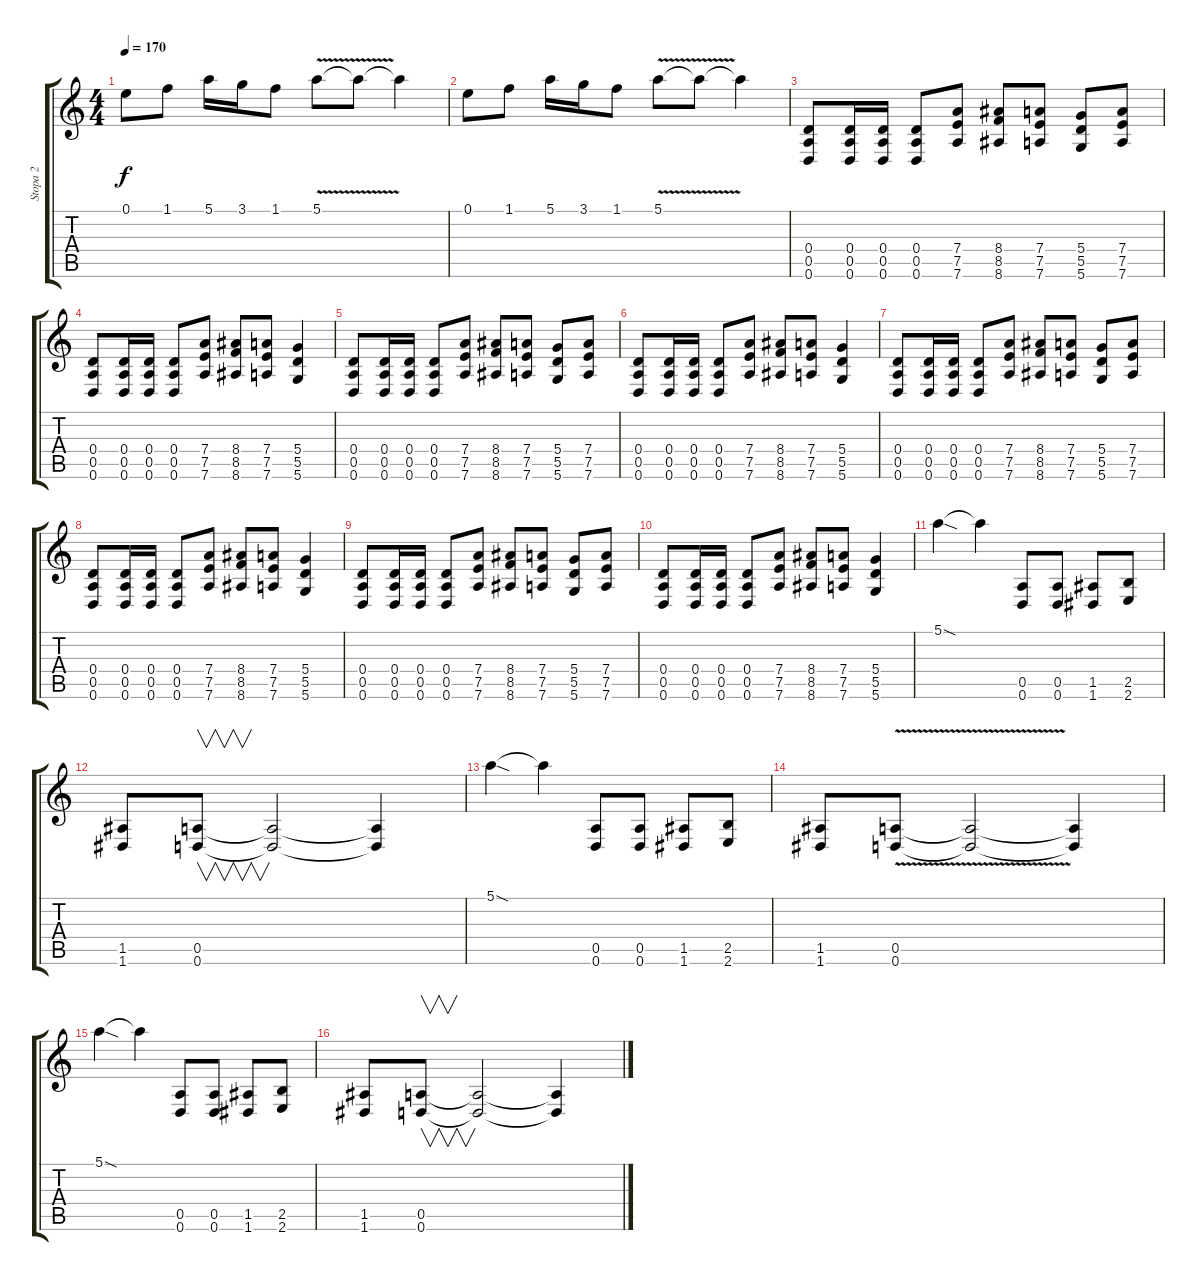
\track ("Stopa 2" "Stopa 2") {instrument distortionguitar}
\staff {score tabs}
\tuning (E4 B3 G3 D3 A2 D2) {hide}
\ts (4 4)
\tempo 170
\clef g2
\ks c
0.1.8{dy f} 1.1.8 5.1.16 3.1.16 1.1.8 5.1{v}.8 5.1{t}.8 5.1{t}.4 |
0.1.8 1.1.8 5.1.16 3.1.16 1.1.8 5.1{v}.8 5.1{t}.8 5.1{t}.4 |
(0.4 0.5 0.6).8 (0.4 0.5 0.6).16 (0.4 0.5 0.6).16 (0.4 0.5 0.6).8 (7.4 7.5 7.6).8 (8.4 8.5 8.6).8 (7.4 7.5 7.6).8 (5.4 5.5 5.6).8 (7.4 7.5 7.6).8 |
(0.4 0.5 0.6).8 (0.4 0.5 0.6).16 (0.4 0.5 0.6).16 (0.4 0.5 0.6).8 (7.4 7.5 7.6).8 (8.4 8.5 8.6).8 (7.4 7.5 7.6).8 (5.4 5.5 5.6).4 |
(0.4 0.5 0.6).8 (0.4 0.5 0.6).16 (0.4 0.5 0.6).16 (0.4 0.5 0.6).8 (7.4 7.5 7.6).8 (8.4 8.5 8.6).8 (7.4 7.5 7.6).8 (5.4 5.5 5.6).8 (7.4 7.5 7.6).8 |
(0.4 0.5 0.6).8 (0.4 0.5 0.6).16 (0.4 0.5 0.6).16 (0.4 0.5 0.6).8 (7.4 7.5 7.6).8 (8.4 8.5 8.6).8 (7.4 7.5 7.6).8 (5.4 5.5 5.6).4 |
(0.4 0.5 0.6).8 (0.4 0.5 0.6).16 (0.4 0.5 0.6).16 (0.4 0.5 0.6).8 (7.4 7.5 7.6).8 (8.4 8.5 8.6).8 (7.4 7.5 7.6).8 (5.4 5.5 5.6).8 (7.4 7.5 7.6).8 |
(0.4 0.5 0.6).8 (0.4 0.5 0.6).16 (0.4 0.5 0.6).16 (0.4 0.5 0.6).8 (7.4 7.5 7.6).8 (8.4 8.5 8.6).8 (7.4 7.5 7.6).8 (5.4 5.5 5.6).4 |
(0.4 0.5 0.6).8 (0.4 0.5 0.6).16 (0.4 0.5 0.6).16 (0.4 0.5 0.6).8 (7.4 7.5 7.6).8 (8.4 8.5 8.6).8 (7.4 7.5 7.6).8 (5.4 5.5 5.6).8 (7.4 7.5 7.6).8 |
(0.4 0.5 0.6).8 (0.4 0.5 0.6).16 (0.4 0.5 0.6).16 (0.4 0.5 0.6).8 (7.4 7.5 7.6).8 (8.4 8.5 8.6).8 (7.4 7.5 7.6).8 (5.4 5.5 5.6).4 |
5.1{sod}.4 5.1{t}.4 (0.5 0.6).8 (0.5 0.6).8 (1.5 1.6).8 (2.5 2.6).8 |
(1.5 1.6).8 (0.5 0.6).8{v} (0.5{t} 0.6{t}).2 (0.5{t} 0.6{t}).4 |
5.1{sod}.4 5.1{t}.4 (0.5 0.6).8 (0.5 0.6).8 (1.5 1.6).8 (2.5 2.6).8 |
(1.5 1.6).8 (0.5{v} 0.6).8 (0.5{t} 0.6{t}).2 (0.5{t} 0.6{t}).4 |
5.1{sod}.4 5.1{t}.4 (0.5 0.6).8 (0.5 0.6).8 (1.5 1.6).8 (2.5 2.6).8 |
(1.5 1.6).8 (0.5 0.6).8{v} (0.5{t} 0.6{t}).2 (0.5{t} 0.6{t}).4
